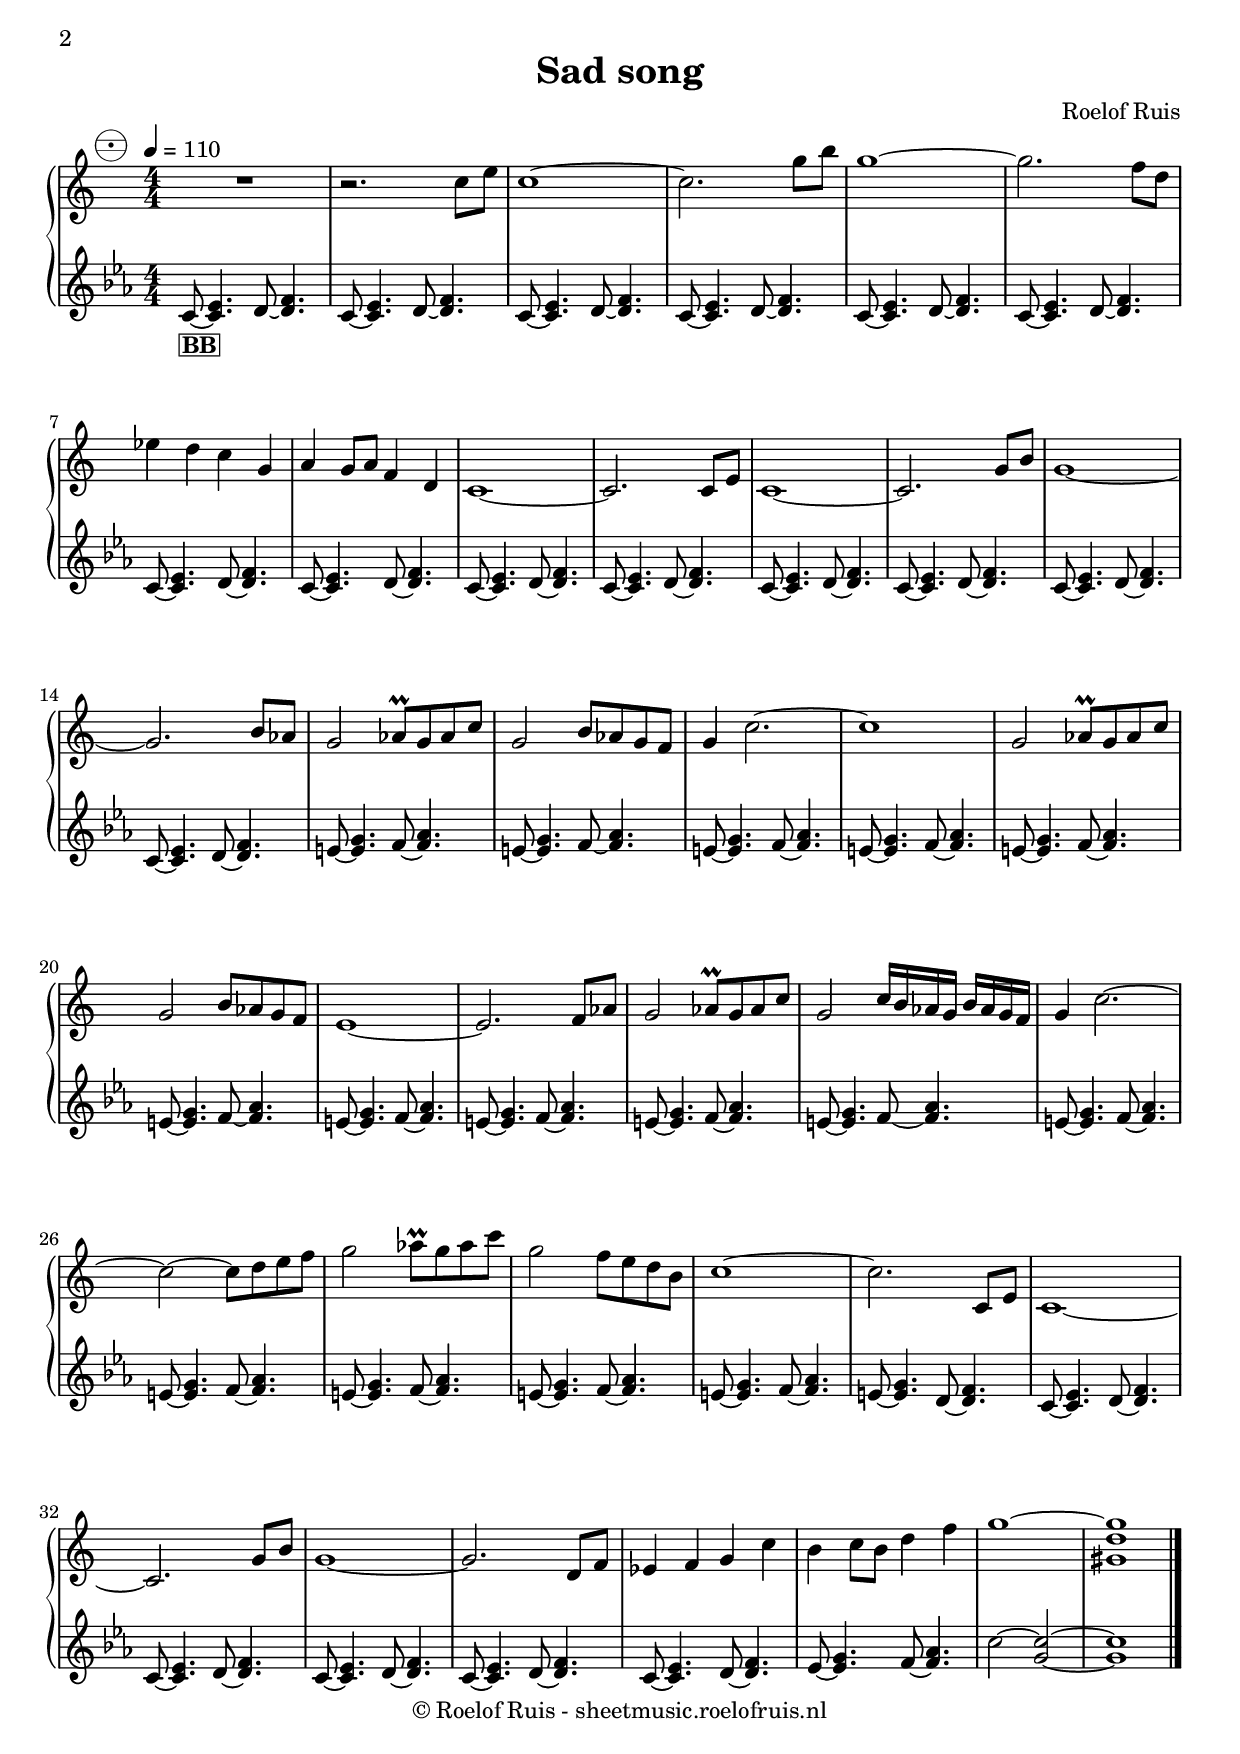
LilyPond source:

\version "2.20.0"

\version "2.20.0"

% ---- Bellows ----
out = ^\markup { \musicglyph #"accordion.pull" }
in = ^\markup { \musicglyph #"accordion.push" }

outsub = _\markup { \musicglyph #"accordion.pull" }
insub = _\markup { \musicglyph #"accordion.push" }

% ---- Basses ----
mj = ^\markup { \bold \magnify #0.8 { \roman M } }
mn = ^\markup { \bold \magnify #0.8 { \roman m } }
spt = ^\markup { \bold \magnify #0.8 { \roman 7 } }
vsp = ^\markup { \bold \magnify #0.8 { \roman v7 } }

bbass = _\markup {\box {\bold{BB}}}
sbass = _\markup {\box {\bold{SB}}}

% ---- Registers ----

eightva = \markup {\italic \translate #'(1.8 . 0) \raise #2 \magnify #0.8 {"8va"}}
loco    = \markup {\italic \translate #'(1.8 . 0) \raise #2 \magnify #0.8 {"loco"}}

dot = \markup {
  \musicglyph #"accordion.dot"
}

discant = \markup {
  \musicglyph #"accordion.discant"
}

regz = ^\markup {
  \whiteout
  \combine
  \discant
  \raise #0.5 \dot
}

regez = ^\markup {
  \whiteout
  \combine
  \discant
    \combine
    \raise #0.5 \dot
    \eightva
}

rega = ^\markup {
  \whiteout
  \combine
  \discant
  \raise #1.5 \dot
}

regzdba = ^\markup {
  \whiteout
  \combine
  \discant
  \combine
    \raise #0.5 \dot
    \combine
      \raise #1.5 \dot
      \translate #'(-1 . 0) \raise #1.5 \dot
}

regdbav = ^\markup {
  \whiteout
  \combine
  \discant
  \combine
    \raise #2.5 \dot
    \combine
      \raise #1.5 \dot
      \translate #'(-1 . 0) \raise #1.5 \dot
}

regav = ^\markup {
  \whiteout
  \combine
  \discant
  \combine
    \raise #2.5 \dot
    \raise #1.5 \dot
}

regdbaz = ^\markup {
  \whiteout
  \combine
  \discant
  \combine
    \raise #0.5 \dot
    \combine
      \raise #1.5 \dot
      \translate #'(-1 . 0) \raise #1.5 \dot
}

regdba = ^\markup {
  \whiteout
  \combine
  \discant
  \combine
    \raise #1.5 \dot
    \translate #'(-1 . 0) \raise #1.5 \dot
}

regza = ^\markup {
  \whiteout
  \combine
  \discant
  \combine
    \raise #0.5 \dot
    \raise #1.5 \dot
}

regeza = ^\markup {
  \whiteout
  \combine
  \discant
  \combine
    \raise #0.5 \dot
    \combine
      \raise #1.5 \dot
      \eightva
}

regzv = ^\markup {
  \whiteout
  \combine
  \discant
  \combine
    \raise #0.5 \dot
    \raise #2.5 \dot
}

regzav = ^\markup {
  \whiteout
  \combine
  \discant
  \combine
    \raise #2.5 \dot
    \combine
      \raise #1.5 \dot
      \raise #0.5 \dot
}

regezv = ^\markup {
  \whiteout
  \combine
  \discant
  \combine
    \raise #0.5 \dot
    \combine
      \raise #2.5 \dot
      \eightva
}

regzacv = ^\markup {
  \whiteout
  \combine
  \discant
  \combine
    \raise #2.5 \dot
    \combine
      \translate #'(-1 . 0) \raise #1.5 \dot
      \raise #0.5 \dot
}

regzacvl = ^\markup {
  \whiteout
  \combine
  \discant
  \combine
    \raise #2.5 \dot
    \combine
      \translate #'(-1 . 0) \raise #1.5 \dot
      \combine
        \raise # 0.5 \dot
        \loco
}

regzdbav = ^\markup {
  \whiteout
  \combine
  \discant
  \combine
    \raise #2.5 \dot
    \combine
      \raise #1.5 \dot
      \combine
      \translate #'(-1 . 0) \raise #1.5 \dot
      \raise #0.5 \dot
}









% ---- Other functionality ----

simile = \markup "simile"
subp = _\markup{ \italic sub \dynamic p }


rightHand = \new Staff {
    \set Staff.midiInstrument = #"Accordion"
    \tempo 4 = 110
    \key c \major
    \clef treble
    \numericTimeSignature
    \time 4/4
    \relative c'' {
      R1-\tweak #'X-offset #5 \rega
      r2. c8 e |
      c1~ |
      c2. g'8  b |
      g1~ |
      g2. f8 d |
      es4 d c g |
      a g8 a f4 d |
      c1~ |
      c2. c8 e |
      c1~ |
      c2. g'8 b |
      g1~ |
      g2. b8 as |
      g2 as8\prall g as c |
      g2 b8 as g f |
      g4 c2.~ |
      c1 |
      g2 as8\prall g as c |
      g2 b8 as g f |
      e1~ |
      e2. f8 as |
      g2 as8\prall g as c |
      g2 c16 b as g b as g f |
      g4 c2.~ |
      c2~ c8 d e f |
      g2 as8\prall g as c |
      g2 f8 e d b |
      c1~ |
      c2. c,8 e |
      c1~ |
      c2. g'8 b |
      g1~ |
      g2. d8 f |
      es4 f g c |
      b4 c8 b d4 f |
      g1~ |
      <g d gis,>1 |
      \bar "|."
      
    }
}

leftHand = \new Staff {
    \set Staff.midiInstrument = #"Accordion"
    \key c \minor
    \clef treble
    \numericTimeSignature
    \time 4/4
    \relative c' {
      c8~_\bbass <c es>4. d8~ <d f>4. |
      c8~ <c es>4. d8~ <d f>4. |
      c8~ <c es>4. d8~ <d f>4. |
      c8~ <c es>4. d8~ <d f>4. |
      c8~ <c es>4. d8~ <d f>4. |
      c8~ <c es>4. d8~ <d f>4. |
      c8~ <c es>4. d8~ <d f>4. |
      c8~ <c es>4. d8~ <d f>4. |
      c8~ <c es>4. d8~ <d f>4. |
      c8~ <c es>4. d8~ <d f>4. |
      c8~ <c es>4. d8~ <d f>4. |
      c8~ <c es>4. d8~ <d f>4. |
      c8~ <c es>4. d8~ <d f>4. |
      c8~ <c es>4. d8~ <d f>4. |
      e8~ <e g>4. f8~ <f as>4. |
      e8~ <e g>4. f8~ <f as>4. |
      e8~ <e g>4. f8~ <f as>4. |
      e8~ <e g>4. f8~ <f as>4. |
      e8~ <e g>4. f8~ <f as>4. |
      e8~ <e g>4. f8~ <f as>4. |
      e8~ <e g>4. f8~ <f as>4. |
      e8~ <e g>4. f8~ <f as>4. |
      e8~ <e g>4. f8~ <f as>4. |
      e8~ <e g>4. f8~ <f as>4. |
      e8~ <e g>4. f8~ <f as>4. |
      e8~ <e g>4. f8~ <f as>4. |
      e8~ <e g>4. f8~ <f as>4. |
      e8~ <e g>4. f8~ <f as>4. |
      e8~ <e g>4. f8~ <f as>4. |
      e8~ <e g>4. d8~ <d f>4. |
      c8~ <c es>4. d8~ <d f>4. |
      c8~ <c es>4. d8~ <d f>4. |
      c8~ <c es>4. d8~ <d f>4. |
      c8~ <c es>4. d8~ <d f>4. |
      c8~ <c es>4. d8~ <d f>4. |
      es8~ <es g>4. f8~ <f as>4. |
      c'2~ <c~ g~>2 |
      <c~ g~>1 |
      \bar "|."
      
    }
}

\book {

  \header {
    title = "Sad song"
    composer = "Roelof Ruis"
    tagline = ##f
    instrumentName = "Accordion Solo"
    year = "2016"
    description = "One of a series of songs I wrote for one of my students for practicing with the free-bass system. Notice the two hands playing in different keys."
    info = "For free bass - Difficulty: Medium/Easy"
    permission = "Licensed under the Creative Commons Attribution-NoDerivatives 4.0 International License."
    projecturl = "https://github.com/RoelofRuis/free-sheets"
    version = "January 2021"
  }

  \paper {
    max-systems-per-page = 6
    min-systems-per-page = 5
    indent = 0.0
    ragged-last-bottom = ##f
    print-all-headers = ##t
    
    bookTitleMarkup = \markup {
      \column {
        \vspace #3
        \fill-line { \fontsize #8 \fromproperty #'header:title }
        \vspace #2
        \fill-line { \fontsize #6 \italic \fromproperty #'header:composer }
        \vspace #.5
        \fill-line { \fontsize #2 \fromproperty #'header:year }
        \vspace #3
        \fill-line { \fontsize #4 \fromproperty #'header:instrumentName }
        \vspace #10
        \override #'(line-width . 55)
        \fontsize #1
        \justify-field #'header:description
        \vspace #1
        \fontsize #1
        \justify-field #'header:info
        \vspace #4
        \override #'(line-width . 55)
        \fontsize #1
        \justify-field #'header:permission
        \vspace #1
        \vspace #15
        \justify { \char ##x00A9 Roelof Ruis \concat { " - Version " \fromproperty #'header:version } }
        \typewriter { \fromproperty #'header:projecturl }
      }
    }
    
    oddFooterMarkup = \markup {
      \fill-line {
        \center-column {
          \on-the-fly #part-first-page ""
          \on-the-fly #not-first-page \line { \char ##x00A9 Roelof Ruis - sheetmusic.roelofruis.nl }
        }
      }
    }  
  }

  \score {
    \header {
      breakbefore = ##t
    }

    <<
    \new GrandStaff {
      <<
        \rightHand
	\leftHand
      >>
    }
    >>

    \layout {}
    
    \midi {}
  }
}
